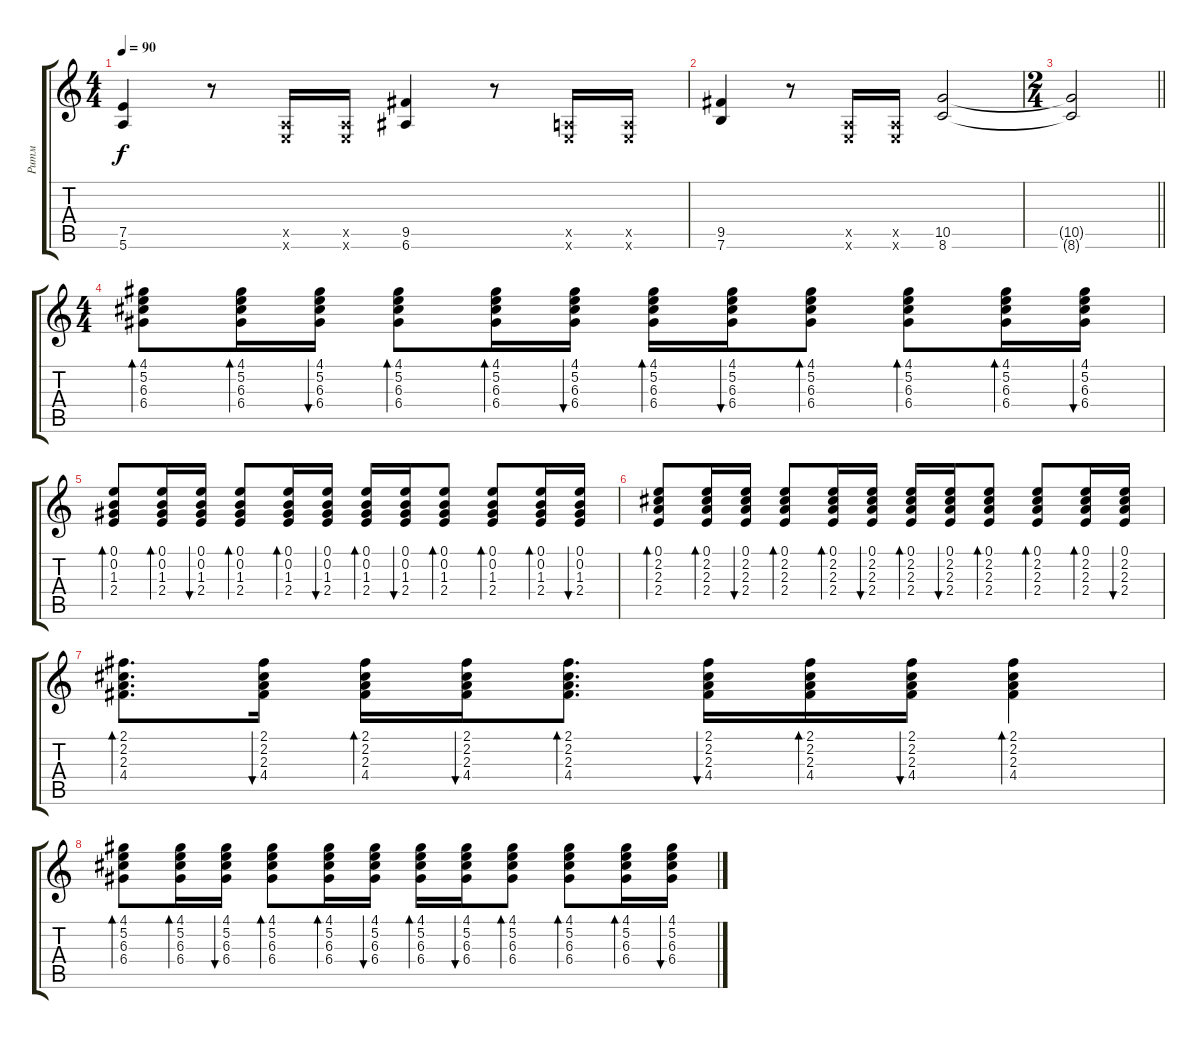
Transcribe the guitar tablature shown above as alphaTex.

\track ("Ритм" "Ритм") {instrument electricguitarclean}
\staff {score tabs}
\tuning (E4 B3 G3 D3 A2 E2) {hide}
\ts (4 4)
\tempo 90
\clef g2
\ks c
(7.5 5.6).4{dy f} r.8 (0.5{x} 0.6{x}).16 (0.5{x} 0.6{x}).16 (9.5 6.6).4 r.8 (0.5{x} 0.6{x}).16 (0.5{x} 0.6{x}).16 |
(9.5 7.6).4 r.8 (0.5{x} 0.6{x}).16 (0.5{x} 0.6{x}).16 (10.5 8.6).2 |
\ts (2 4)
\barLineRight lightlight
(10.5{t} 8.6{t}).2 |
\ts (4 4)
(4.1 5.2 6.3 6.4).8{bd 60} (4.1 5.2 6.3 6.4).16{bd 60} (4.1 5.2 6.3 6.4).16{bu 60} (4.1 5.2 6.3 6.4).8{bd 60} (4.1 5.2 6.3 6.4).16{bd 60} (4.1 5.2 6.3 6.4).16{bu 60} (4.1 5.2 6.3 6.4).16{bd 60} (4.1 5.2 6.3 6.4).16{bu 60} (4.1 5.2 6.3 6.4).8{bd 60} (4.1 5.2 6.3 6.4).8{bd 60} (4.1 5.2 6.3 6.4).16{bd 60} (4.1 5.2 6.3 6.4).16{bu 60} |
(0.1 0.2 1.3 2.4).8{bd 60} (0.1 0.2 1.3 2.4).16{bd 60} (0.1 0.2 1.3 2.4).16{bu 60} (0.1 0.2 1.3 2.4).8{bd 60} (0.1 0.2 1.3 2.4).16{bd 60} (0.1 0.2 1.3 2.4).16{bu 60} (0.1 0.2 1.3 2.4).16{bd 60} (0.1 0.2 1.3 2.4).16{bu 60} (0.1 0.2 1.3 2.4).8{bd 60} (0.1 0.2 1.3 2.4).8{bd 60} (0.1 0.2 1.3 2.4).16{bd 60} (0.1 0.2 1.3 2.4).16{bu 60} |
(0.1 2.2 2.3 2.4).8{bd 60} (0.1 2.2 2.3 2.4).16{bd 60} (0.1 2.2 2.3 2.4).16{bu 60} (0.1 2.2 2.3 2.4).8{bd 60} (0.1 2.2 2.3 2.4).16{bd 60} (0.1 2.2 2.3 2.4).16{bu 60} (0.1 2.2 2.3 2.4).16{bd 60} (0.1 2.2 2.3 2.4).16{bu 60} (0.1 2.2 2.3 2.4).8{bd 60} (0.1 2.2 2.3 2.4).8{bd 60} (0.1 2.2 2.3 2.4).16{bd 60} (0.1 2.2 2.3 2.4).16{bu 60} |
(2.1 2.2 2.3 4.4).8{d bd 60} (2.1 2.2 2.3 4.4).16{bu 60} (2.1 2.2 2.3 4.4).16{bd 60} (2.1 2.2 2.3 4.4).16{bu 60} (2.1 2.2 2.3 4.4).8{d bd 60} (2.1 2.2 2.3 4.4).16{bu 60} (2.1 2.2 2.3 4.4).16{bd 60} (2.1 2.2 2.3 4.4).16{bu 60} (2.1 2.2 2.3 4.4).4{bd 60} |
(4.1 5.2 6.3 6.4).8{bd 60} (4.1 5.2 6.3 6.4).16{bd 60} (4.1 5.2 6.3 6.4).16{bu 60} (4.1 5.2 6.3 6.4).8{bd 60} (4.1 5.2 6.3 6.4).16{bd 60} (4.1 5.2 6.3 6.4).16{bu 60} (4.1 5.2 6.3 6.4).16{bd 60} (4.1 5.2 6.3 6.4).16{bu 60} (4.1 5.2 6.3 6.4).8{bd 60} (4.1 5.2 6.3 6.4).8{bd 60} (4.1 5.2 6.3 6.4).16{bd 60} (4.1 5.2 6.3 6.4).16{bu 60}
